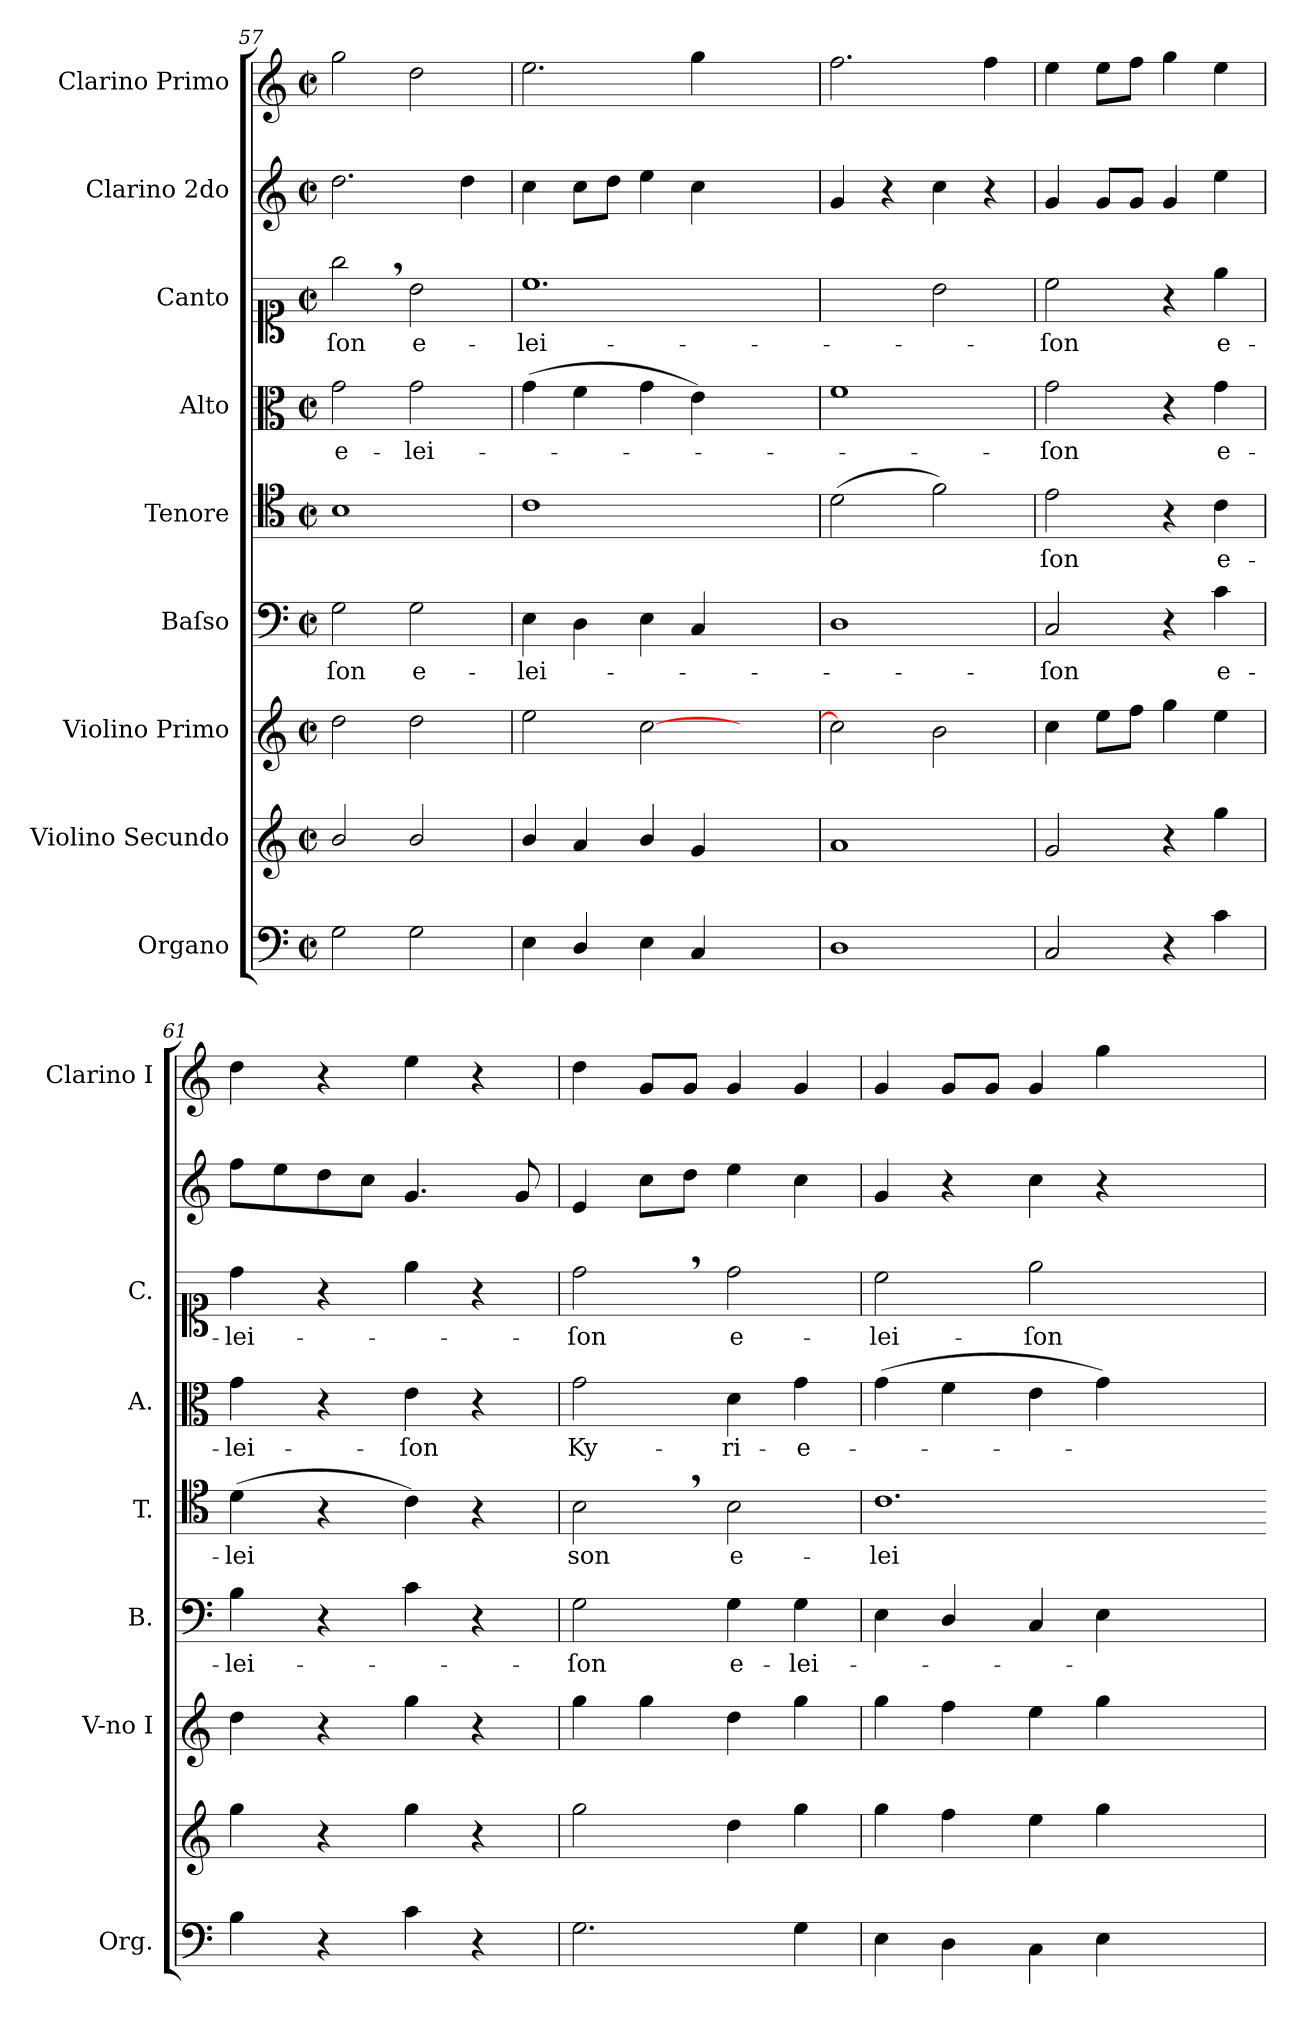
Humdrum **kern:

**kern	**kern	**kern	**kern	**text	**kern	**text	**kern	**text	**kern	**text	**kern	**kern
*part9	*part8	*part7	*part6	*part6	*part5	*part5	*part4	*part4	*part3	*part3	*part2	*part1
*staff9	*staff8	*staff7	*staff6	*staff6	*staff5	*staff5	*staff4	*staff4	*staff3	*staff3	*staff2	*staff1
*I"Organo	*I"Violino Secundo	*I"Violino Primo	*I"Baſso	*	*I"Tenore	*	*I"Alto	*	*I"Canto	*	*I"Clarino 2do	*I"Clarino Primo
*I'Org.	*	*I'V-no I	*I'B.	*	*I'T.	*	*I'A.	*	*I'C.	*	*	*I'Clarino I
*clefF4	*clefG2	*clefG2	*clefF4	*	*clefC4	*	*clefC3	*	*clefC1	*	*clefG2	*clefG2
*k[]	*k[]	*k[]	*k[]	*	*k[]	*	*k[]	*	*k[]	*	*k[]	*k[]
*C:	*C:	*C:	*C:	*	*C:	*	*C:	*	*C:	*	*C:	*C:
*M2/2	*M2/2	*M2/2	*M2/2	*	*M2/2	*	*M2/2	*	*M2/2	*	*M2/2	*M2/2
*met(c|)	*met(c|)	*met(c|)	*met(c|)	*	*met(c|)	*	*met(c|)	*	*met(c|)	*	*met(c|)	*met(c|)
=57	=57	=57	=57	=57	=57	=57	=57	=57	=57	=57	=57	=57
2G\	2b/	2dd\	2G\	-ſon	1B\	.	2g\	e-	2gg,<\	-ſon	2.dd\	2gg\
2G\	2b/	2dd\	2G\	e-	.	.	2g\	-lei-	2b\	e-	.	2dd\
.	.	.	.	.	.	.	.	.	.	.	4dd\	.
=58	=58	=58	=58	=58	=58	=58	=58	=58	=58	=58	=58	=58
4E\	4b/	2ee\	4E\	-lei-	1c\	.	(4g\	.	1.cc\	-lei-	4cc\	2.ee\
4D/	4a/	.	4D\	.	.	.	4f\	.	.	.	8cc\L	.
.	.	.	.	.	.	.	.	.	.	.	8dd\J	.
4E\	4b/	[2cc\	4E\	.	.	.	4g\	.	.	.	4ee\	.
4C/	4g/	.	4C/	.	.	.	4e\)	.	.	.	4cc\	4gg\
2ryy	2ryy	2ryy	2ryy	.	2ryy	.	2ryy	.	.	.	2ryy	2ryy
=59	=59	=59	=59	=59	=59	=59	=59	=59	=59	=59	=59	=59
1D\	1a/	2cc\]	1D\	.	(2d\	.	1f\	.	2ryy	.	4g/	2.ff\
.	.	.	.	.	.	.	.	.	.	.	4r	.
.	.	2b\	.	.	2f\)	.	.	.	2b\	.	4cc\	.
.	.	.	.	.	.	.	.	.	.	.	4r	4ff\
=60	=60	=60	=60	=60	=60	=60	=60	=60	=60	=60	=60	=60
2C/	2g/	4cc\	2C/	-ſon	2e\	-ſon	2g\	-ſon	2cc\	-ſon	4g/	4ee\
.	.	8ee\L	.	.	.	.	.	.	.	.	8g/L	8ee\L
.	.	8ff\J	.	.	.	.	.	.	.	.	8g/J	8ff\J
4r	4r	4gg\	4r	.	4r	.	4r	.	4r	.	4g/	4gg\
4c\	4gg\	4ee\	4c\	e-	4c\	e-	4g\	e-	4ee\	e-	4ee\	4ee\
=61	=61	=61	=61	=61	=61	=61	=61	=61	=61	=61	=61	=61
4B\	4gg\	4dd\	4B\	-lei-	(4d\	-lei	4g\	-lei-	4dd\	-lei-	8ff\L	4dd\
.	.	.	.	.	.	.	.	.	.	.	8ee\	.
4r	4r	4r	4r	.	4r	.	4r	.	4r	.	8dd\	4r
.	.	.	.	.	.	.	.	.	.	.	8cc\J	.
4c\	4gg\	4gg\	4c\	.	4c\)	.	4e\	-ſon	4ee\	.	4.g/	4ee\
4r	4r	4r	4r	.	4r	.	4r	.	4r	.	.	4r
.	.	.	.	.	.	.	.	.	.	.	8g/	.
=62	=62	=62	=62	=62	=62	=62	=62	=62	=62	=62	=62	=62
2.G\	2gg\	4gg\	2G\	-ſon	2B,<\	son	2g\	Ky-	2dd,<\	-ſon	4e/	4dd\
.	.	4gg\	.	.	.	.	.	.	.	.	8cc\L	8g/L
.	.	.	.	.	.	.	.	.	.	.	8dd\J	8g/J
.	4dd\	4dd\	4G\	e-	2B\	e-	4d\	-ri-	2dd\	e-	4ee\	4g/
4G\	4gg\	4gg\	4G\	-lei-	.	.	4g\	-e-	.	.	4cc\	4g/
=63	=63	=63	=63	=63	=63	=63	=63	=63	=63	=63	=63	=63
4E\	4gg\	4gg\	4E\	.	1.c\	-lei-	(4g\	.	2cc\	-lei-	4g/	4g/
4D\	4ff\	4ff\	4D/	.	.	.	4f\	.	.	.	4r	8g/L
.	.	.	.	.	.	.	.	.	.	.	.	8g/J
4C\	4ee\	4ee\	4C/	.	.	.	4e\	.	2ee\	-ſon	4cc\	4g/
4E\	4gg\	4gg\	4E\	.	.	.	4g\)	.	.	.	4r	4gg\
2ryy	2ryy	2ryy	2ryy	.	.	.	2ryy	.	2ryy	.	2ryy	2ryy
=	=	=	=	=	=-	=	=	=	=	=	=	=
*-	*-	*-	*-	*-	*-	*-	*-	*-	*-	*-	*-	*-
